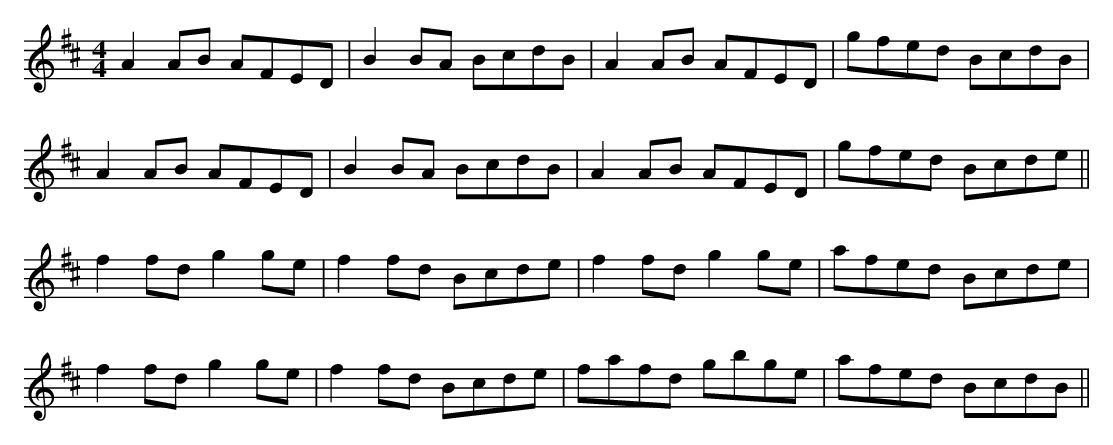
X:1
M:4/4
K:D
A2AB AFED|B2BA BcdB|A2AB AFED|gfed BcdB|
A2AB AFED|B2BA BcdB|A2AB AFED|gfed Bcde||
f2fd g2ge|f2fd Bcde|f2fd g2ge|afed Bcde|
f2fd g2ge|f2fd Bcde|fafd gbge|afed BcdB||
